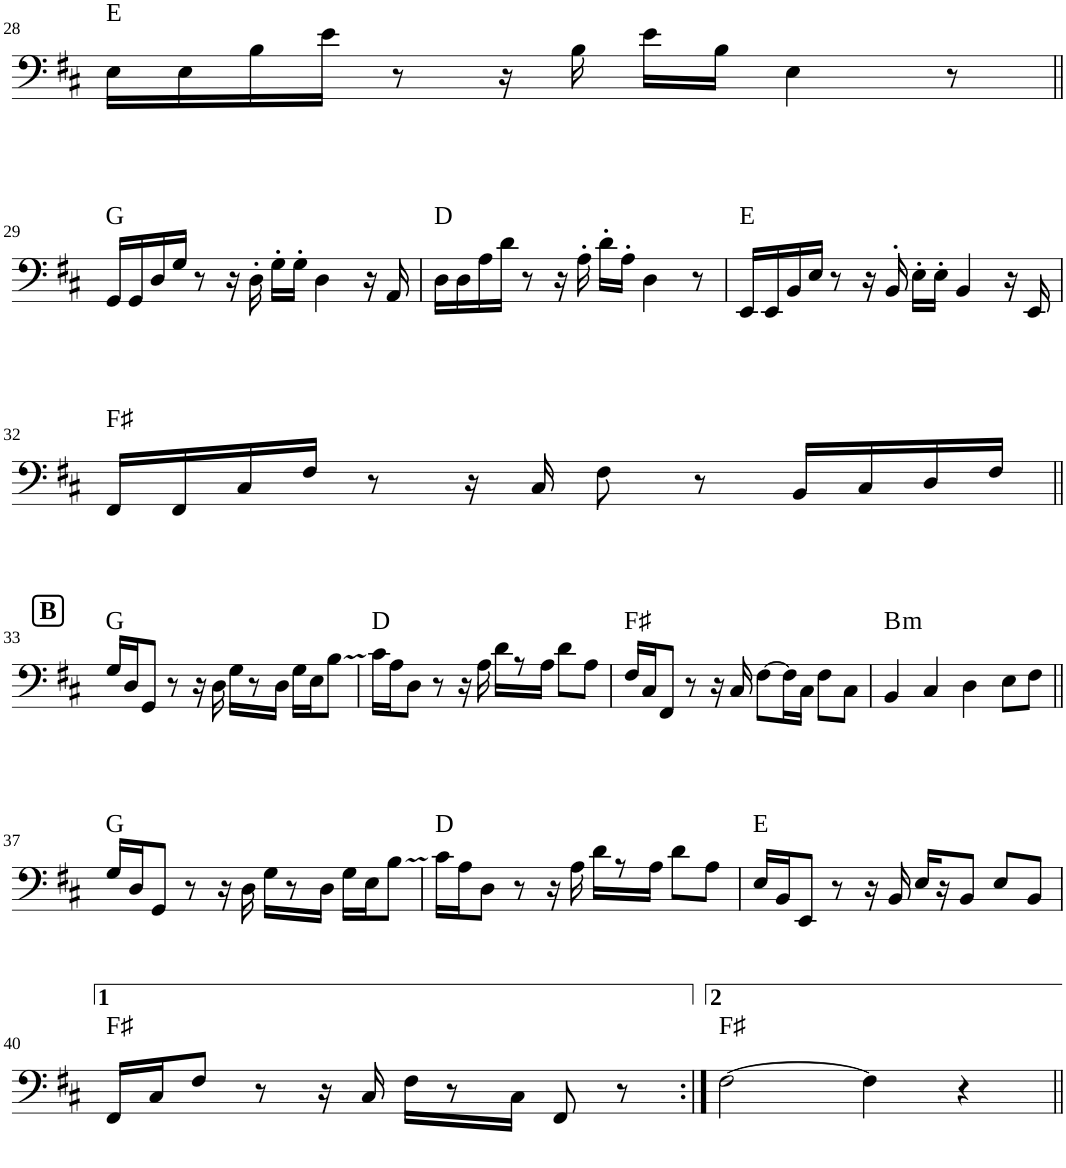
**kern	**harte
*part1	*part1
*staff1	*
*I"Electric Bass	*
*I'El. B.	*
!!LO:PB:g=z
*clefF4	*
*Trd7c12	*
*k[f#c#]	*
*D:	*
*M4/4	*
=28	=28
16E\LL	E:maj
16E\	.
16B\	.
16e\JJ	.
8r	.
16r	.
16B\	.
16e\LL	.
16B\JJ	.
4E\	.
8r	.
!!LO:LB:g=z
=29||	=29||
16GG/LL	G:maj
16GG/	.
16D/	.
16G/JJ	.
8r	.
16r	.
16D'\	.
16G'\LL	.
16G'\JJ	.
4D\	.
16r	.
16AA/	.
=30	=30
16D\LL	D:maj
16D\	.
16A\	.
16d\JJ	.
8r	.
16r	.
16A'\	.
16d'\LL	.
16A'\JJ	.
4D\	.
8r	.
=31	=31
16EE/LL	E:maj
16EE/	.
16BB/	.
16E/JJ	.
8r	.
16r	.
16BB'>/	.
16E'\LL	.
16E'\JJ	.
4BB/	.
16r	.
16EE/	.
!!LO:LB:g=z
=32	=32
16FF#/LL	F#:maj
16FF#/	.
16C#/	.
16F#/JJ	.
8r	.
16r	.
16C#/	.
8F#\	.
8r	.
16BB/LL	.
16C#/	.
16D/	.
16F#/JJ	.
!!LO:LB:g=z
!!LO:REH:place=s1:a:B:cj:fs=12:t=B
=33||	=33||
16G/LL	G:maj
16D/J	.
8GG/J	.
8r	.
16r	.
16D\	.
16G\KL	.
8r	.
16D\Jk	.
16G\LL	.
16E\J	.
8B\J	.
=34	=34
16c#\LL	D:maj
16A\J	.
8D\J	.
8r	.
16r	.
16A\	.
16d\KL	.
8r	.
16A\Jk	.
8d\L	.
8A\J	.
=35	=35
16F#/LL	F#:maj
16C#/J	.
8FF#/J	.
8r	.
16r	.
16C#/	.
[8F#\L	.
16F#\L]	.
16C#\JJ	.
8F#\L	.
8C#\J	.
=36	=36
!	!LO:H:kt=m
4BB/	B:min
4C#/	.
4D\	.
8E\L	.
8F#\J	.
!!LO:LB:g=z
=37||	=37||
16G/LL	G:maj
16D/J	.
8GG/J	.
8r	.
16r	.
16D\	.
16G\KL	.
8r	.
16D\Jk	.
16G\LL	.
16E\J	.
8B\J	.
=38	=38
16c#\LL	D:maj
16A\J	.
8D\J	.
8r	.
16r	.
16A\	.
16d\KL	.
8r	.
16A\Jk	.
8d\L	.
8A\J	.
=39	=39
16E/LL	E:maj
16BB/J	.
8EE/J	.
8r	.
16r	.
16BB/	.
16E/LL	.
16r	.
8BB/J	.
8E/L	.
8BB/J	.
!!LO:LB:g=z
=40	=40
16FF#/LL	F#:maj
16C#/J	.
8F#/J	.
8r	.
16r	.
16C#/	.
16F#\KL	.
8r	.
16C#\Jk	.
8FF#/	.
8r	.
=41:|!	=41:|!
[2F#\	F#:maj
4F#\]	.
4r	.
=||	=||
*-	*-
